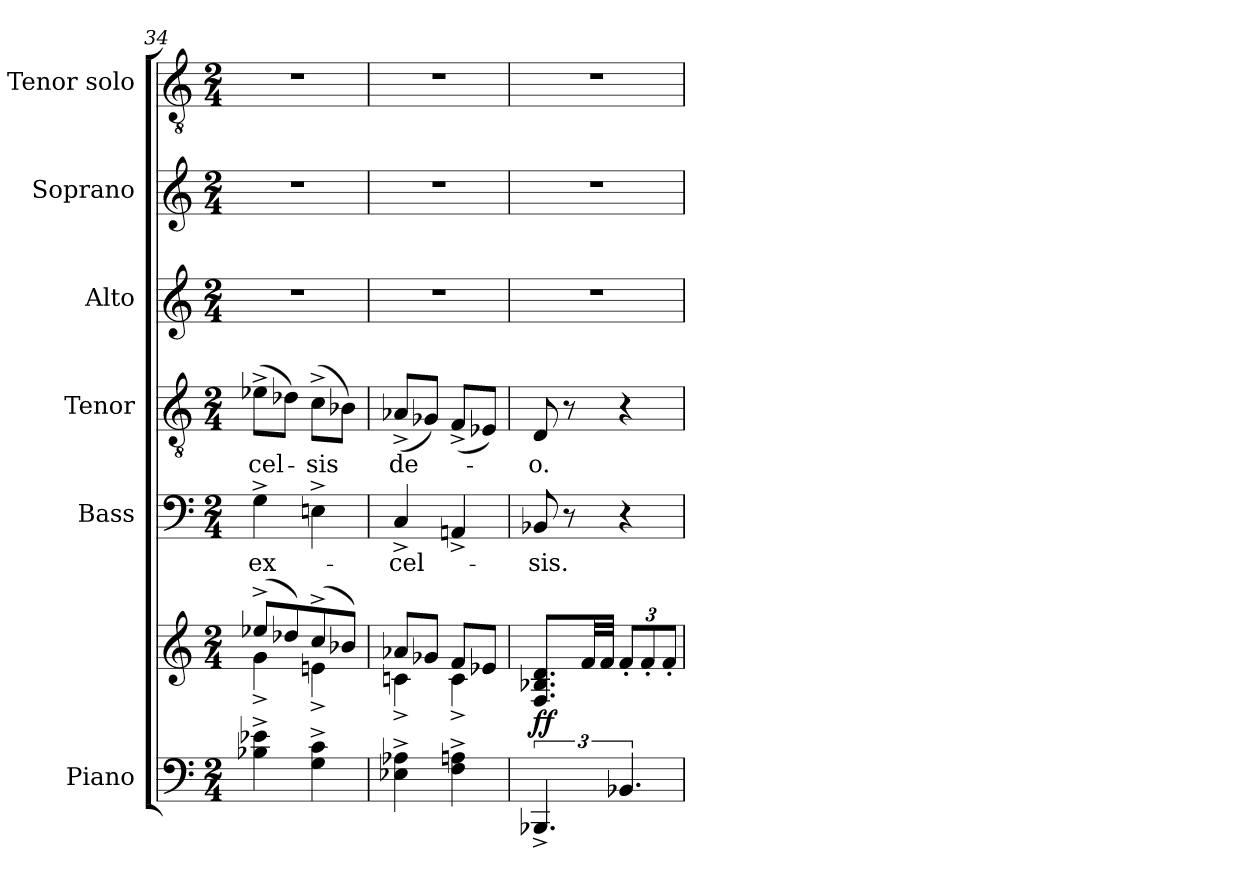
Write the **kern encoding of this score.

**kern	**kern	**dynam	**kern	**text	**kern	**text	**kern	**kern	**kern
*part6	*part6	*part6	*part5	*part5	*part4	*part4	*part3	*part2	*part1
*staff7	*staff6	*staff6/7	*staff5	*staff5	*staff4	*staff4	*staff3	*staff2	*staff1
*I"Piano	*	*	*I"Bass	*	*I"Tenor	*	*I"Alto	*I"Soprano	*I"Tenor solo
*I'Pno.	*	*	*I'B.	*	*I'T.	*	*I'A.	*I'S.	*I'T.s
*clefF4	*clefG2	*	*clefF4	*	*clefGv2	*	*clefG2	*clefG2	*clefGv2
*k[]	*k[]	*	*k[]	*	*k[]	*	*k[]	*k[]	*k[]
*M2/4	*M2/4	*	*M2/4	*	*M2/4	*	*M2/4	*M2/4	*M2/4
=34	=34	=34	=34	=34	=34	=34	=34	=34	=34
*	*^	*	*	*	*	*	*	*	*
!	!	!	!	!	!LO:LY:b	!	!LO:LY:b	!	!	!
4B-X\^ 4e-X\^	(>8ee-X^/L	4g^\	.	4G^\	ex-	(>8e-X^\L	-cel-	2r	2r	2r
.	8dd-X/)	.	.	.	.	8d-X\J)	.	.	.	.
!	!	!	!	!	!	!	!LO:LY:b	!	!	!
4G\^ 4c\^	(>8cc^/	4en^\	.	4En^\	.	(>8c^\L	-sis	.	.	.
.	8b-X/J)	.	.	.	.	8B-X\J)	.	.	.	.
=35	=35	=35	=35	=35	=35	=35	=35	=35	=35	=35
!	!	!	!	!	!LO:LY:b	!	!LO:LY:b	!	!	!
4E-X\^ 4A-X\^	8a-X/L	4cn^\	.	4C^/	-cel-	(<8A-X^/L	de-	2r	2r	2r
.	8g-X/J	.	.	.	.	8G-X/J)	.	.	.	.
4F\^ 4An\^	8f/L	4c^\	.	4AAn^/	.	(<8F^/L	.	.	.	.
.	8e-X/J	.	.	.	.	8E-X/J)	.	.	.	.
*	*v	*v	*	*	*	*	*	*	*	*
=36	=36	=36	=36	=36	=36	=36	=36	=36	=36
!	!	!LO:DY:a=2	!	!LO:LY:b	!	!LO:LY:b	!	!	!
6.BBB-X^/	8.F/ 8.B-X/ 8.d/L	ff	8BB-X/	-sis.	8D/	-o.	2r	2r	2r
.	.	.	8r	.	8r	.	.	.	.
.	32f/LL	.	.	.	.	.	.	.	.
.	32f/JJJ	.	.	.	.	.	.	.	.
*	*Xbrackettup	*	*	*	*	*	*	*	*
6.BB-X/	12f'/L	.	4r	.	4r	.	.	.	.
.	12f'/	.	.	.	.	.	.	.	.
.	12f'/J	.	.	.	.	.	.	.	.
=	=	=	=	=	=	=	=	=	=
*-	*-	*-	*-	*-	*-	*-	*-	*-	*-
